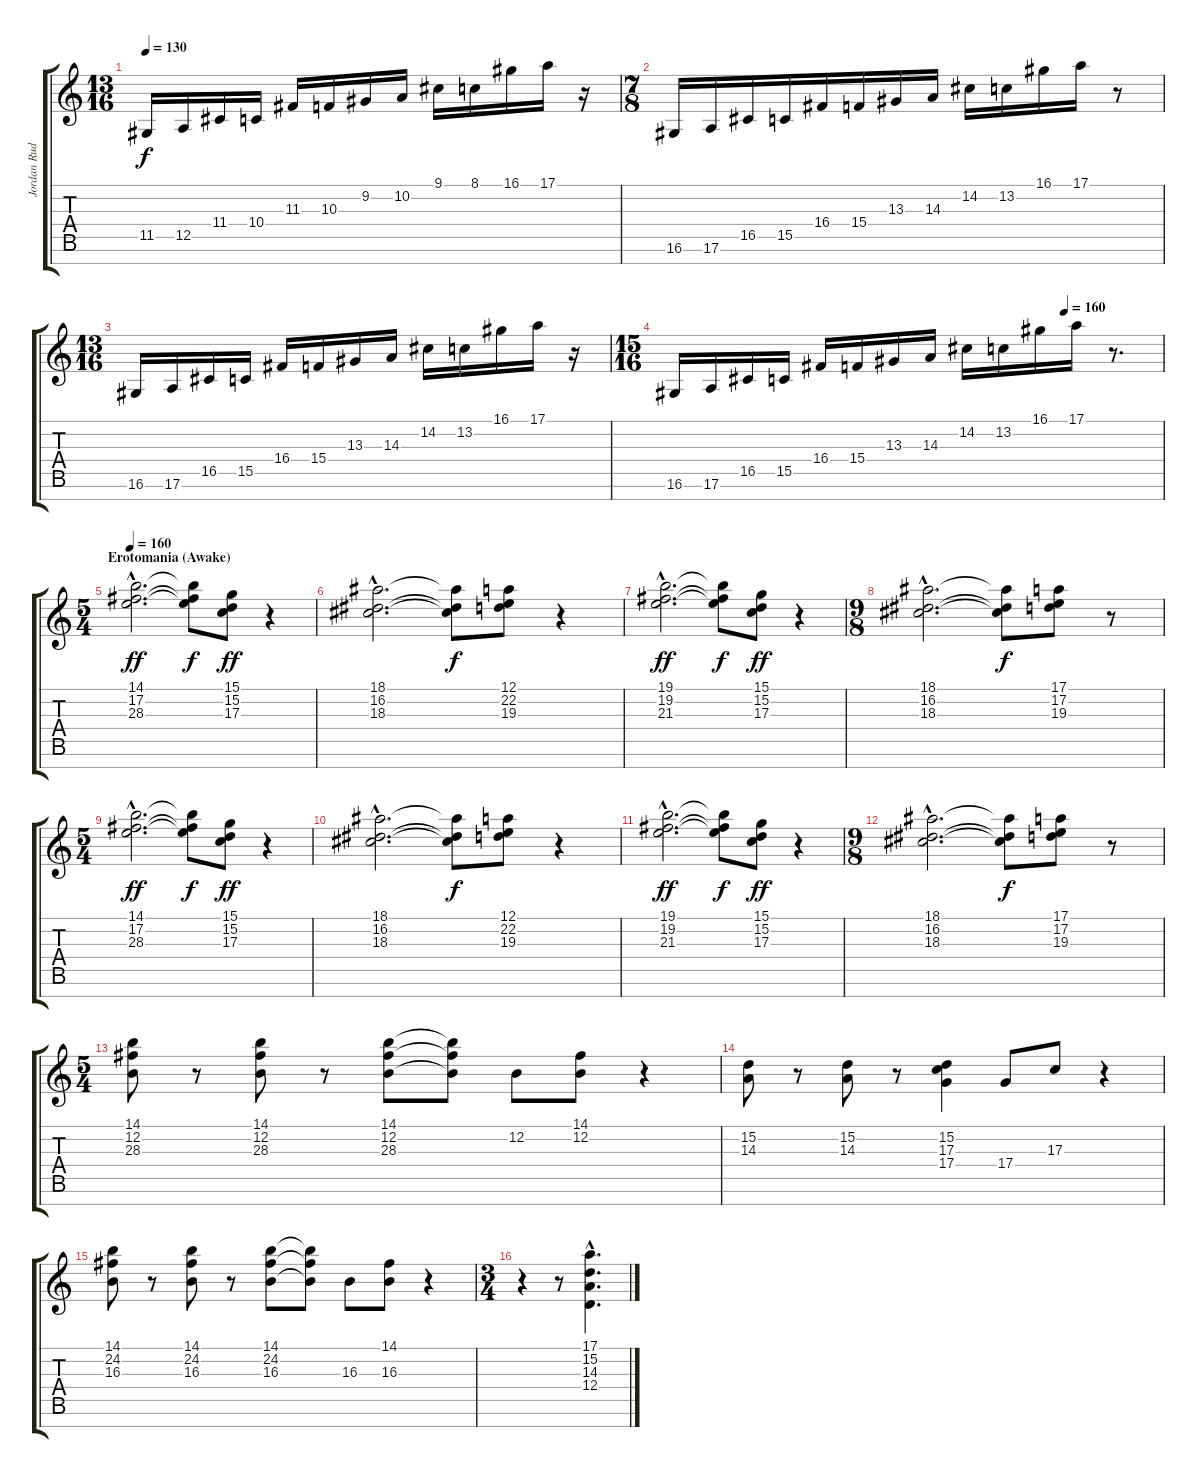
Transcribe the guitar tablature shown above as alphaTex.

\track ("Jordan Rudess Lead 1" "Jordan Rud") {instrument lead2sawtooth}
\staff {score tabs}
\tuning (E4 B3 G3 D3 A2 E2 B1) {hide}
\ts (13 16)
\tempo 130
\clef g2
\ks c
11.5.16{dy f} 12.5.16 11.4.16 10.4.16 11.3.16 10.3.16 9.2.16 10.2.16 9.1.16 8.1.16 16.1.16 17.1.16 r.16 |
\ts (7 8)
16.6.16 17.6.16 16.5.16 15.5.16 16.4.16 15.4.16 13.3.16 14.3.16 14.2.16 13.2.16 16.1.16 17.1.16 r.8 |
\ts (13 16)
16.6.16 17.6.16 16.5.16 15.5.16 16.4.16 15.4.16 13.3.16 14.3.16 14.2.16 13.2.16 16.1.16 17.1.16 r.16 |
\ts (15 16)
\tempo (160 0.8)
16.6.16 17.6.16 16.5.16 15.5.16 16.4.16 15.4.16 13.3.16 14.3.16 14.2.16 13.2.16 16.1.16 17.1.16 r.8{d} |
\ts (5 4)
\section ("" "Erotomania (Awake)")
\tempo 160
(14.1{hac} 17.2{hac} 28.3{hac}).2{d dy ff volume 10 instrument rockorgan} (14.1{t} 17.2{t} 28.3{t}).8{dy f} (15.1 15.2 17.3).8{dy ff} r.4 |
(18.1{hac} 16.2{hac} 18.3{hac}).2{d} (18.1{t} 16.2{t} 18.3{t}).8{dy f} (12.1 22.2 19.3).8 r.4 |
(19.1{hac} 19.2{hac} 21.3{hac}).2{d dy ff} (19.1{t} 19.2{t} 21.3{t}).8{dy f} (15.1 15.2 17.3).8{dy ff} r.4 |
\ts (9 8)
(18.1{hac} 16.2{hac} 18.3{hac}).2{d} (18.1{t} 16.2{t} 18.3{t}).8{dy f} (17.1 17.2 19.3).8 r.8 |
\ts (5 4)
(14.1{hac} 17.2{hac} 28.3{hac}).2{d dy ff volume 10 instrument rockorgan} (14.1{t} 17.2{t} 28.3{t}).8{dy f} (15.1 15.2 17.3).8{dy ff} r.4 |
(18.1{hac} 16.2{hac} 18.3{hac}).2{d} (18.1{t} 16.2{t} 18.3{t}).8{dy f} (12.1 22.2 19.3).8 r.4 |
(19.1{hac} 19.2{hac} 21.3{hac}).2{d dy ff} (19.1{t} 19.2{t} 21.3{t}).8{dy f} (15.1 15.2 17.3).8{dy ff} r.4 |
\ts (9 8)
(18.1{hac} 16.2{hac} 18.3{hac}).2{d} (18.1{t} 16.2{t} 18.3{t}).8{dy f} (17.1 17.2 19.3).8 r.8 |
\ts (5 4)
(14.1 12.2 28.3).8{volume 11 instrument rockorgan} r.8 (14.1 12.2 28.3).8 r.8 (14.1 12.2 28.3).8 (14.1{t} 12.2{t} 28.3{t}).8 12.2.8 (14.1 12.2).8 r.4 |
(15.2 14.3).8 r.8 (15.2 14.3).8 r.8 (15.2 17.3 17.4).4 17.4.8 17.3.8 r.4 |
(14.1 24.2 16.3).8 r.8 (14.1 24.2 16.3).8 r.8 (14.1 24.2 16.3).8 (14.1{t} 24.2{t} 16.3{t}).8 16.3.8 (14.1 16.3).8 r.4 |
\ts (3 4)
r.4 r.8 (17.1{hac} 15.2{hac} 14.3{hac} 12.4{hac}).4{d}
